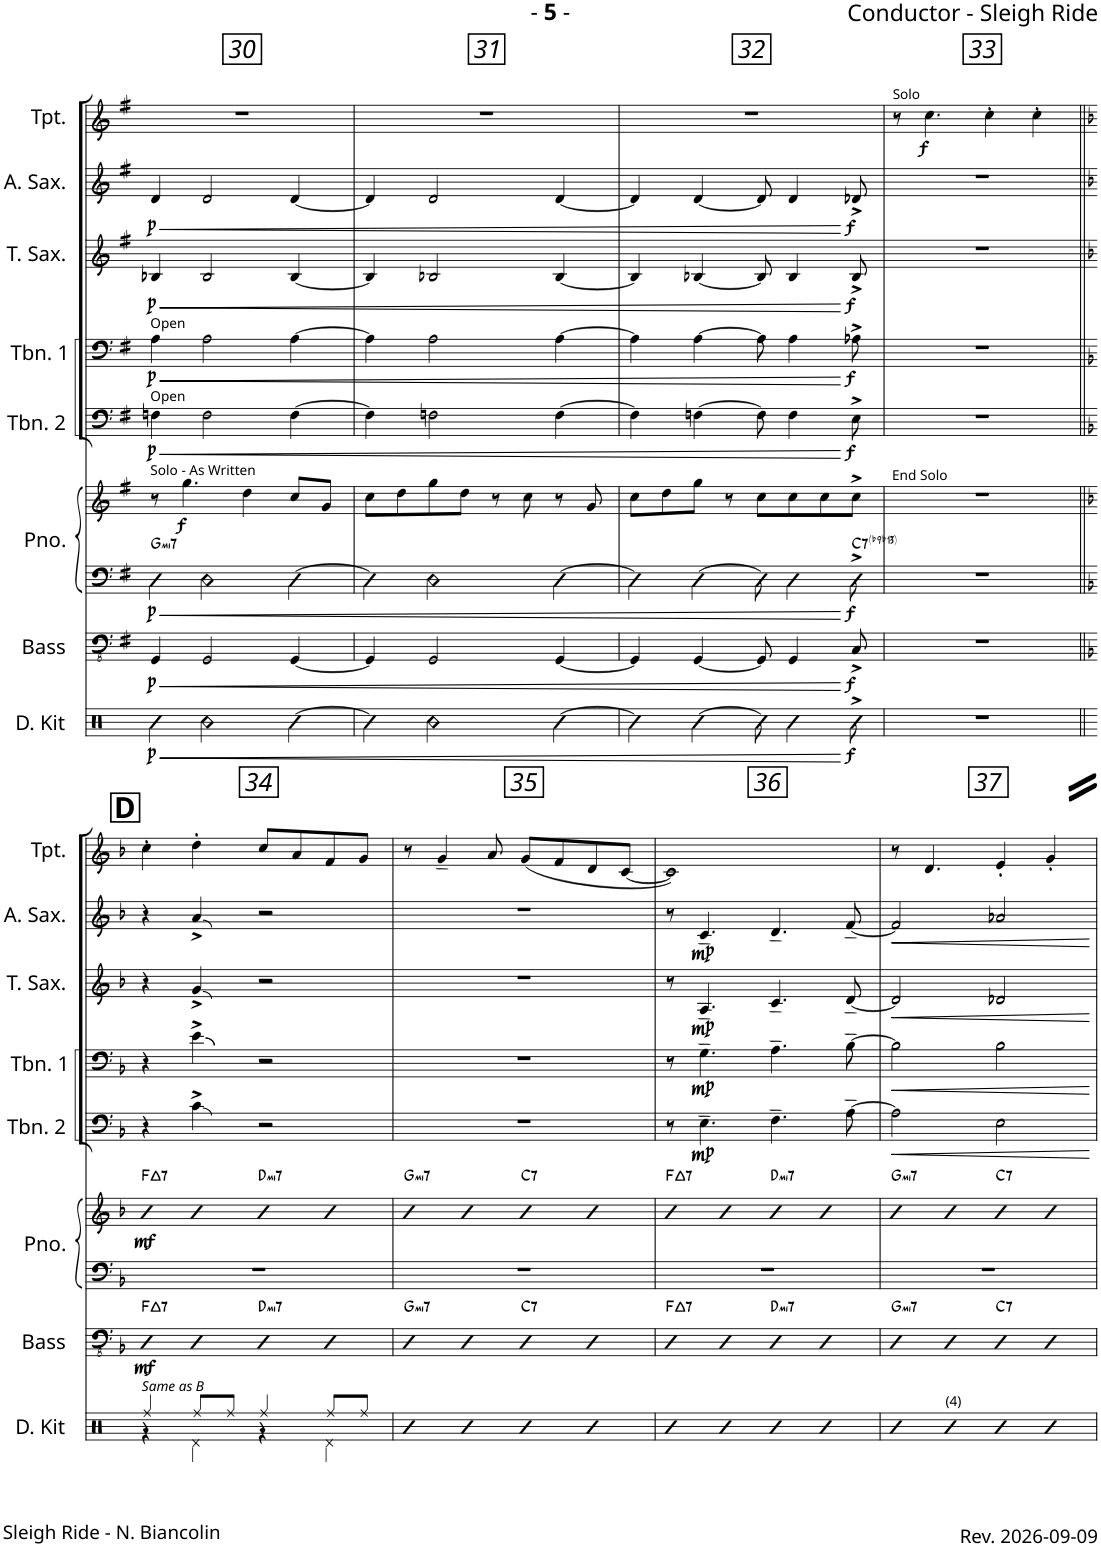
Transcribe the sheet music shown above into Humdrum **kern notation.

**kern	**dynam	**kern	**dynam	**harte	**kern	**kern	**dynam	**harte	**kern	**dynam	**kern	**dynam	**kern	**dynam	**kern	**dynam	**kern	**dynam
*part8	*part8	*part7	*part7	*part7	*part6	*part6	*part6	*part6	*part5	*part5	*part4	*part4	*part3	*part3	*part2	*part2	*part1	*part1
*staff9	*staff9	*staff8	*staff8	*	*staff7	*staff6	*staff6/7	*	*staff5	*staff5	*staff4	*staff4	*staff3	*staff3	*staff2	*staff2	*staff1	*staff1
*I"Drum Kit	*	*I"Acoustic Bass	*	*	*I"Piano	*	*	*	*I"Trombone 2	*	*I"Trombone 1	*	*I"Tenor Saxophone	*	*I"Alto Saxophone	*	*I"Trumpet	*
*I'D. Kit	*	*I'Bass	*	*	*I'Pno.	*	*	*	*I'Tbn. 2	*	*I'Tbn. 1	*	*I'T. Sax.	*	*I'A. Sax.	*	*I'Tpt.	*
!!LO:PB:g=z
*clefX	*	*clefFv4	*	*	*clefF4	*clefG2	*	*	*clefF4	*	*clefF4	*	*clefG2	*	*clefG2	*	*clefG2	*
*	*	*	*	*	*	*	*	*	*	*	*	*	*Trd8c14	*	*Trd5c9	*	*Trd1c2	*
*k[]	*	*k[f#]	*	*	*k[f#]	*k[f#]	*	*	*k[f#]	*	*k[f#]	*	*k[f#]	*	*k[f#]	*	*k[f#]	*
*M4/4	*	*M4/4	*	*	*M4/4	*M4/4	*	*	*M4/4	*	*M4/4	*	*M4/4	*	*M4/4	*	*M4/4	*
=30	=30	=30	=30	=30	=30	=30	=30	=30	=30	=30	=30	=30	=30	=30	=30	=30	=30	=30
!	!	!	!	!	!	!	!	!	!	!	!LO:TX:a:t=Open	!	!	!	!	!	!	!
!	!	!	!	!	!	!	!	!	!LO:TX:a:t=Open	!	!	!	!	!	!	!	!	!
!	!	!	!	!	!	!LO:TX:a:t=Solo - As Written	!	!	!	!	!	!	!	!	!	!	!	!
!	!LO:DY:b	!	!LO:DY:b	!	!	!	!LO:DY:b=2	!	!	!LO:HP:b	!	!LO:HP:b	!	!LO:HP:b	!	!LO:HP:b	!	!
!	!	!	!	!	!	!	!	!LO:H:kt=mi7	!	!LO:DY:n=1:b	!	!LO:DY:n=1:b	!	!LO:DY:n=1:b	!	!LO:DY:n=1:b	!	!
*	*	*	*	*	*	*^	*	*	*	*	*	*	*	*	*	*	*	*
4R\	p	4GGG/	p	.	4cc\	8r	4ryy	p	G:min7	4Fn\	< p	4A\	< p	4B-X/	< p	4d/	< p	1r	.
!	!	!	!	!	!	!	!	!LO:DY:b	!	!	!	!	!	!	!	!	!	!	!
.	.	.	.	.	.	4.gg\	.	f	.	.	.	.	.	.	.	.	.	.	.
!	!	!	!	!	!	!	!	!	!LO:H:kt=mi7	!	!	!	!	!	!	!	!	!	!
2R\	.	2GGG/	.	.	2cc\	.	2.ryy	.	G:min7	2F\	.	2A\	.	2B-/	.	2d/	.	.	.
.	.	.	.	.	.	4dd\	.	.	.	.	.	.	.	.	.	.	.	.	.
!	!	!	!	!	!	!	!	!	!LO:H:kt=mi7	!	!	!	!	!	!	!	!	!	!
[4R\	.	[4GGG/	.	.	[4b\	8cc/L	.	.	G:min7	[4F\	.	[4A\	.	[4B-/	.	[4d/	.	.	.
.	.	.	.	.	.	8g/J	.	.	.	.	.	.	.	.	.	.	.	.	.
*	*	*	*	*	*	*v	*v	*	*	*	*	*	*	*	*	*	*	*	*
=31	=31	=31	=31	=31	=31	=31	=31	=31	=31	=31	=31	=31	=31	=31	=31	=31	=31	=31
4R\]	.	4GGG/]	.	.	4b\]	8cc\L	.	.	4F\]	.	4A\]	.	4B-/]	.	4d/]	.	1r	.
.	.	.	.	.	.	8dd\	.	.	.	.	.	.	.	.	.	.	.	.
!	!	!	!	!	!	!	!	!LO:H:kt=mi7	!	!	!	!	!	!	!	!	!	!
2R\	.	2GGG/	.	.	2cc\	8gg\	.	G:min7	2Fn\	.	2A\	.	2B-X/	.	2d/	.	.	.
.	.	.	.	.	.	8dd\J	.	.	.	.	.	.	.	.	.	.	.	.
.	.	.	.	.	.	8r	.	.	.	.	.	.	.	.	.	.	.	.
.	.	.	.	.	.	8cc\	.	.	.	.	.	.	.	.	.	.	.	.
!	!	!	!	!	!	!	!	!LO:H:kt=mi7	!	!	!	!	!	!	!	!	!	!
[4R\	.	[4GGG/	.	.	[4b\	8r	.	G:min7	[4F\	.	[4A\	.	[4B-/	.	[4d/	.	.	.
.	.	.	.	.	.	8g/	.	.	.	.	.	.	.	.	.	.	.	.
=32	=32	=32	=32	=32	=32	=32	=32	=32	=32	=32	=32	=32	=32	=32	=32	=32	=32	=32
4R\]	.	4GGG/]	.	.	4b\]	8cc\L	.	.	4F\]	.	4A\]	.	4B-/]	.	4d/]	.	1r	.
.	.	.	.	.	.	8dd\	.	.	.	.	.	.	.	.	.	.	.	.
!	!	!	!	!	!	!	!	!LO:H:kt=mi7	!	!	!	!	!	!	!	!	!	!
[4R\	.	[4GGG/	.	.	[4b\	8gg\J	.	G:min7	[4Fn\	.	[4A\	.	[4B-X/	.	[4d/	.	.	.
.	.	.	.	.	.	8r	.	.	.	.	.	.	.	.	.	.	.	.
8R\]	.	8GGG/]	.	.	8b\]	8cc\L	.	.	8F\]	.	8A\]	.	8B-/]	.	8d/]	.	.	.
!	!	!	!	!	!	!	!	!LO:H:kt=mi7	!	!	!	!	!	!	!	!	!	!
4R\	.	4GGG/	.	.	4b\	8cc\	.	G:min7	4F\	.	4A\	.	4B-/	.	4d/	.	.	.
.	.	.	.	.	.	8cc\	.	.	.	.	.	.	.	.	.	.	.	.
!	!LO:DY:b	!	!LO:DY:b	!	!	!	!LO:DY:b=2	!LO:H:kt=7	!	!LO:DY:b	!	!LO:DY:b	!	!LO:DY:n=1:b	!	!LO:DY:n=1:b	!	!
8R^\	f	8CC^/	f	.	8a^\	8cc^\J	f	C:7(b9,b13)	8E^\	f	8A-X^\	f	8B-^/	[ f	8d-X^/	[ f	.	.
=33	=33	=33	=33	=33	=33	=33	=33	=33	=33	=33	=33	=33	=33	=33	=33	=33	=33	=33
!	!	!	!	!	!	!	!	!	!	!	!	!	!	!	!	!	!LO:TX:a:t=Solo	!
!	!	!	!	!	!	!LO:TX:a:t=End Solo	!	!	!	!	!	!	!	!	!	!	!	!
1r	.	1r	.	.	1r	1r	.	.	1r	.	1r	.	1r	.	1r	.	8r	.
!	!	!	!	!	!	!	!	!	!	!	!	!	!	!	!	!	!	!LO:DY:b
.	.	.	.	.	.	.	.	.	.	.	.	.	.	.	.	.	4.cc\	f
.	.	.	.	.	.	.	.	.	.	.	.	.	.	.	.	.	4cc'\	.
.	.	.	.	.	.	.	.	.	.	.	.	.	.	.	.	.	4cc'\	.
!!LO:LB:g=z
!!LO:REH:place=s1:a:B:cj:fs=14:t=D
=34||	=34||	=34||	=34||	=34||	=34||	=34||	=34||	=34||	=34||	=34||	=34||	=34||	=34||	=34||	=34||	=34||	=34||	=34||
*	*	*k[b-]	*	*	*k[b-]	*k[b-]	*	*	*k[b-]	*	*k[b-]	*	*k[b-]	*	*k[b-]	*	*k[b-]	*
*^	*	*	*	*	*	*	*	*	*	*	*	*	*	*	*	*	*	*
!LO:TX:a:i:t=Same as B	!	!	!	!	!	!	!	!	!	!	!	!	!	!	!	!	!	!	!
!	!	!	!	!LO:DY:b	!LO:H:kt=7	!	!	!LO:DY:b	!LO:H:kt=7	!	!	!	!	!	!	!	!	!	!
4Rff/	4r	.	4a	mf	F:maj7	1r	4a	mf	F:maj7	4r	.	4r	.	4r	.	4r	.	4cc'\	.
8Rff/L	4Rd\	.	4a	.	.	.	4a	.	.	4c^\	.	4e^\	.	4g^/	.	4a^/	.	4dd'\	.
8Rff/J	.	.	.	.	.	.	.	.	.	.	.	.	.	.	.	.	.	.	.
!	!	!	!	!	!LO:H:kt=mi7	!	!	!	!LO:H:kt=mi7	!	!	!	!	!	!	!	!	!	!
4Rff/	4r	.	4a	.	D:min7	.	4a	.	D:min7	2r	.	2r	.	2r	.	2r	.	8cc/L	.
.	.	.	.	.	.	.	.	.	.	.	.	.	.	.	.	.	.	8a/	.
8Rff/L	4Rd\	.	4a	.	.	.	4a	.	.	.	.	.	.	.	.	.	.	8f/	.
8Rff/J	.	.	.	.	.	.	.	.	.	.	.	.	.	.	.	.	.	8g/J	.
*v	*v	*	*	*	*	*	*	*	*	*	*	*	*	*	*	*	*	*	*
=35	=35	=35	=35	=35	=35	=35	=35	=35	=35	=35	=35	=35	=35	=35	=35	=35	=35	=35
!	!	!	!	!LO:H:kt=mi7	!	!	!	!LO:H:kt=mi7	!	!	!	!	!	!	!	!	!	!
4R	.	4a	.	G:min7	1r	4a	.	G:min7	1r	.	1r	.	1r	.	1r	.	8r	.
.	.	.	.	.	.	.	.	.	.	.	.	.	.	.	.	.	4g~/	.
4R	.	4a	.	.	.	4a	.	.	.	.	.	.	.	.	.	.	.	.
.	.	.	.	.	.	.	.	.	.	.	.	.	.	.	.	.	8a/	.
!	!	!	!	!LO:H:kt=7	!	!	!	!LO:H:kt=7	!	!	!	!	!	!	!	!	!	!
4R	.	4a	.	C:7	.	4a	.	C:7	.	.	.	.	.	.	.	.	(8g/L	.
.	.	.	.	.	.	.	.	.	.	.	.	.	.	.	.	.	8f/	.
4R	.	4a	.	.	.	4a	.	.	.	.	.	.	.	.	.	.	8d/	.
.	.	.	.	.	.	.	.	.	.	.	.	.	.	.	.	.	[8c/J	.
=36	=36	=36	=36	=36	=36	=36	=36	=36	=36	=36	=36	=36	=36	=36	=36	=36	=36	=36
!	!	!	!	!LO:H:kt=7	!	!	!	!LO:H:kt=7	!	!	!	!	!	!	!	!	!	!
4R	.	4a	.	F:maj7	1r	4a	.	F:maj7	8r	.	8r	.	8r	.	8r	.	1c])	.
!	!	!	!	!	!	!	!	!	!	!LO:DY:b	!	!LO:DY:b	!	!LO:DY:b	!	!LO:DY:b	!	!
.	.	.	.	.	.	.	.	.	4.E~\	mp	4.G~\	mp	4.A~/	mp	4.c~/	mp	.	.
4R	.	4a	.	.	.	4a	.	.	.	.	.	.	.	.	.	.	.	.
!	!	!	!	!LO:H:kt=mi7	!	!	!	!LO:H:kt=mi7	!	!	!	!	!	!	!	!	!	!
4R	.	4a	.	D:min7	.	4a	.	D:min7	4.F~\	.	4.A~\	.	4.c~/	.	4.d~/	.	.	.
4R	.	4a	.	.	.	4a	.	.	.	.	.	.	.	.	.	.	.	.
.	.	.	.	.	.	.	.	.	[8A~\	.	[8B-~\	.	[8d~/	.	[8f~/	.	.	.
=37	=37	=37	=37	=37	=37	=37	=37	=37	=37	=37	=37	=37	=37	=37	=37	=37	=37	=37
!	!	!	!	!LO:H:kt=mi7	!	!	!	!LO:H:kt=mi7	!	!	!	!	!	!LO:HP:b	!	!LO:HP:b	!	!
4R	.	4a	.	G:min7	1r	4a	.	G:min7	2A\]	.	2B-\]	.	2d/]	<	2f/]	<	8r	.
.	.	.	.	.	.	.	.	.	.	.	.	.	.	.	.	.	4.d/	.
!LO:TX:a:t=(4)	!	!	!	!	!	!	!	!	!	!	!	!	!	!	!	!	!	!
4R	.	4a	.	.	.	4a	.	.	.	.	.	.	.	.	.	.	.	.
!	!	!	!	!LO:H:kt=7	!	!	!	!LO:H:kt=7	!	!	!	!	!	!	!	!	!	!
4R	.	4a	.	C:7	.	4a	.	C:7	2E\	.	2B-\	.	2d-X/	.	2a-X/	.	4e'/	.
4R	.	4a	.	.	.	4a	.	.	.	.	.	.	.	.	.	.	4g'/	.
.	.	.	.	.	.	.	.	.	.	[	.	[	.	[	.	[	.	.
=	=	=	=	=	=	=	=	=	=	=	=	=	=	=	=	=	=	=
*-	*-	*-	*-	*-	*-	*-	*-	*-	*-	*-	*-	*-	*-	*-	*-	*-	*-	*-
